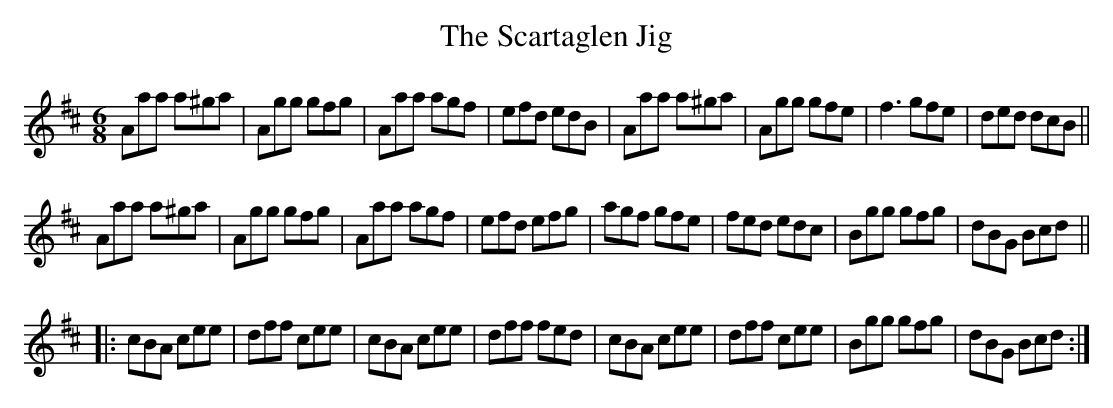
X:1
T:Scartaglen Jig, The
M:6/8
K:Amix
Aaa a^ga|Agg gfg|Aaa agf|efd edB|Aaa a^ga|Agg gfe|f3 gfe|ded dcB||
Aaa a^ga|Agg gfg|Aaa agf|efd efg|agf gfe|fed edc|Bgg gfg|dBG Bcd||
|:cBA cee|dff cee|cBA cee|dff fed|cBA cee|dff cee|Bgg gfg|dBG Bcd:|
